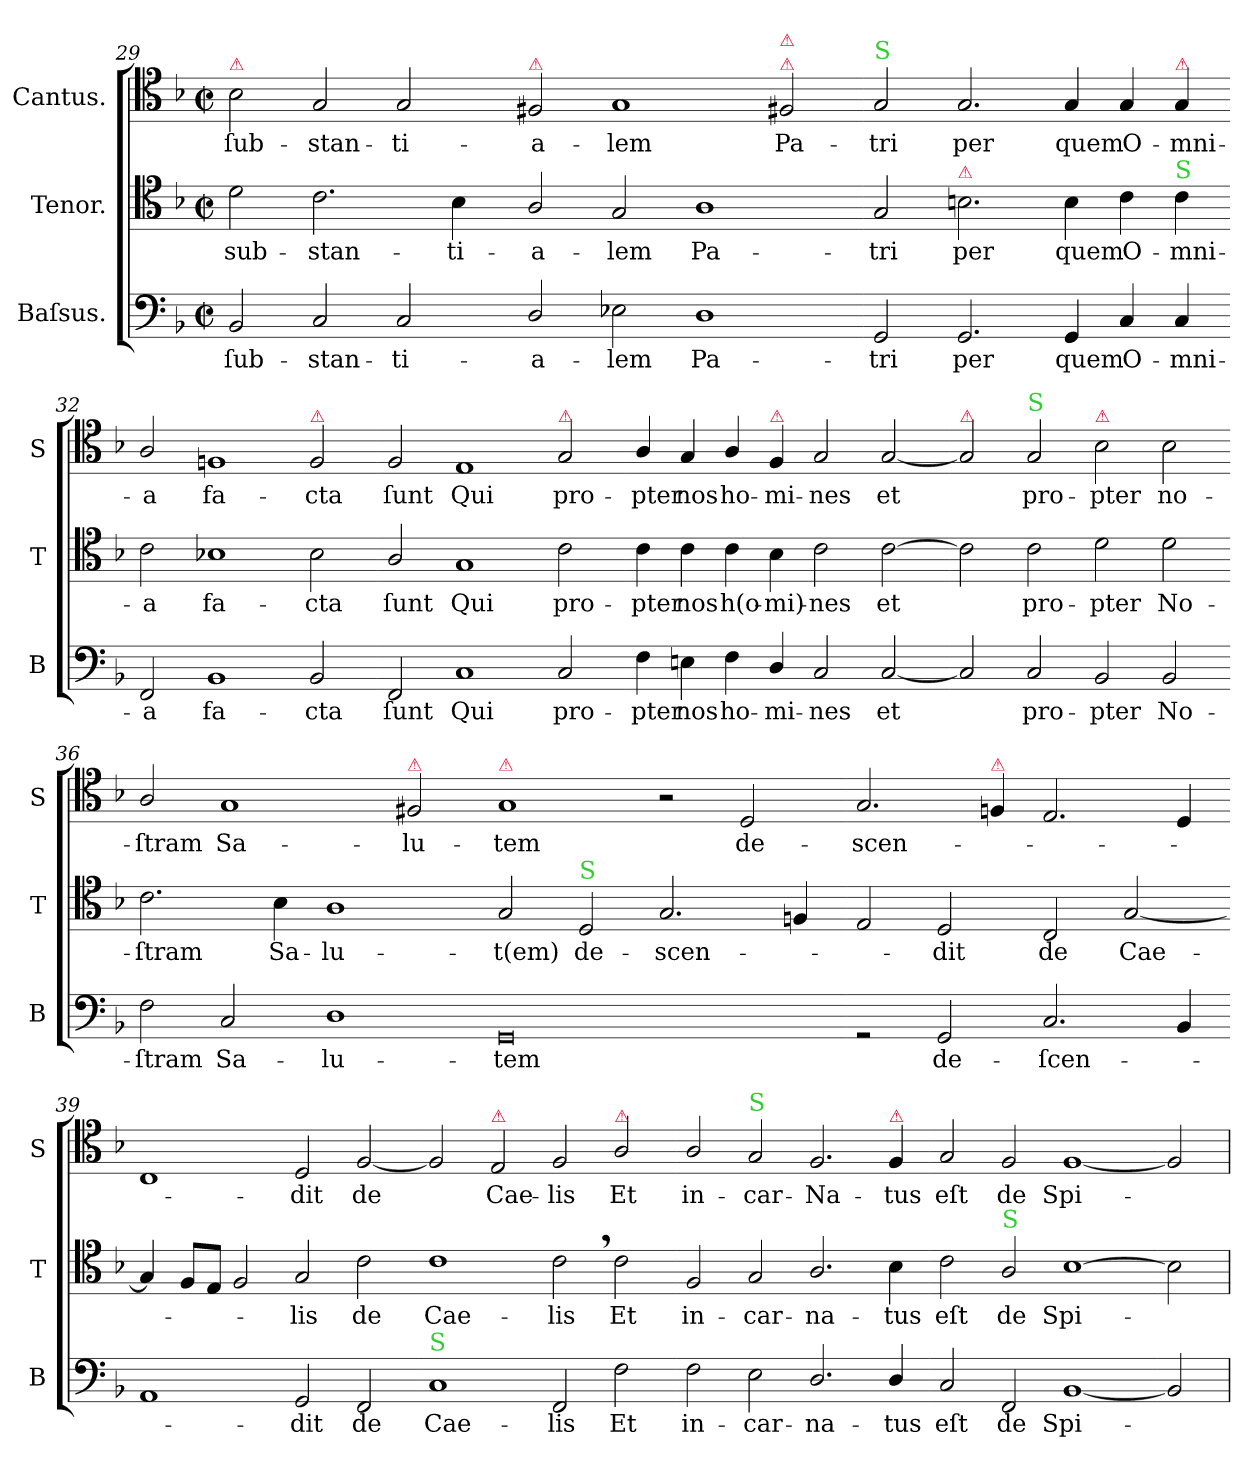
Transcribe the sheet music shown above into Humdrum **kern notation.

**kern	**text	**kern	**text	**kern	**text
*part3	*part3	*part2	*part2	*part1	*part1
*staff3	*staff3	*staff2	*staff2	*staff1	*staff1
*I"Baſsus.	*	*I"Tenor.	*	*I"Cantus.	*
*I'B	*	*I'T	*	*I'S	*
*clefF4	*	*clefC4	*	*clefC4	*
*k[b-]	*	*k[b-]	*	*k[b-]	*
*F:	*	*F:	*	*F:	*
*M2/1	*	*M2/1	*	*M2/1	*
*met(c|)	*	*met(c|)	*	*met(c|)	*
=29	=29	=29	=29	=29	=29
!	!	!	!	!LO:TX:a:color=crimson:t=⚠	!
2BB-/	-ſub-	2d\	-sub-	2B-\	-ſub-
2C/	-stan-	2.c\	-stan-	2G/	-stan-
2C/	-ti-	.	.	2G/	-ti-
.	.	4B-\	-ti-	.	.
=30-	=30-	=30-	=30-	=30-	=30-
!	!	!	!	!LO:TX:a:color=crimson:t=⚠	!
2D/	-a-	2A/	-a-	2F#X/	-a-
2E-X\	-lem	2G/	-lem	1G/	-lem
1D\	Pa-	1A\	Pa-	.	.
!	!	!	!	!LO:TX:a:color=crimson:t=⚠	!
!	!	!	!	!LO:TX:a:color=crimson:t=⚠	!
.	.	.	.	2F#X/	Pa-
=31-	=31-	=31-	=31-	=31-	=31-
!	!	!	!	!LO:TX:a:color=limegreen:t=S	!
2GG/	-tri	2G/	-tri	2G/	-tri
!	!	!LO:TX:a:color=crimson:t=⚠	!	!	!
2.GG/	per	2.Bn\	per	2.G/	per
4GG/	quem	4B\	quem	4G/	quem
4C/	O-	4c\	O-	4G/	O-
!	!	!	!	!LO:TX:a:color=crimson:t=⚠	!
!	!	!LO:TX:a:color=limegreen:t=S	!	!	!
4C/	-mni-	4c\	-mni-	4G/	-mni-
=32-	=32-	=32-	=32-	=32-	=32-
2FF/	-a	2c\	-a	2A/	-a
1BB-/	fa-	1B-X\	fa-	1Fn/	fa-
!	!	!	!	!LO:TX:a:color=crimson:t=⚠	!
2BB-/	-cta	2B-\	-cta	2F/	-cta
=33-	=33-	=33-	=33-	=33-	=33-
2FF/	ſunt	2A/	ſunt	2F/	ſunt
1C/	Qui	1G/	Qui	1E/	Qui
!	!	!	!	!LO:TX:a:color=crimson:t=⚠	!
2C/	pro-	2c\	pro-	2G/	pro-
=34-	=34-	=34-	=34-	=34-	=34-
4F\	-pter	4c\	-pter	4A/	-pter
4En\	nos	4c\	nos	4G/	nos
4F\	ho-	4c\	h(o-	4A/	ho-
!	!	!	!	!LO:TX:a:color=crimson:t=⚠	!
4D/	-mi-	4B-\	-mi)-	4F/	-mi-
2C/	-nes	2c\	-nes	2G/	-nes
[2C/	et	[2c\	et	[2G/	et
=35-	=35-	=35-	=35-	=35-	=35-
!	!	!	!	!LO:TX:a:color=crimson:t=⚠	!
2C/]	.	2c\]	.	2G/]	.
!	!	!	!	!LO:TX:a:color=limegreen:t=S	!
2C/	pro-	2c\	pro-	2G/	pro-
!	!	!	!	!LO:TX:a:color=crimson:t=⚠	!
2BB-/	-pter	2d\	-pter	2B-\	-pter
2BB-/	No-	2d\	No-	2B-\	no-
=36-	=36-	=36-	=36-	=36-	=36-
2F\	-ſtram	2.c\	-ſtram	2A/	-ſtram
2C/	Sa-	.	.	1G/	Sa-
.	.	4B-\	Sa-	.	.
1D\	-lu-	1A\	-lu-	.	.
!	!	!	!	!LO:TX:a:color=crimson:t=⚠	!
.	.	.	.	2F#X/	-lu-
=37-	=37-	=37-	=37-	=37-	=37-
!	!	!	!	!LO:TX:a:color=crimson:t=⚠	!
0GG/	-tem	2G/	-t(em)	1G/	-tem
!	!	!LO:TX:a:color=limegreen:t=S	!	!	!
.	.	2D/	de-	.	.
.	.	2.G/	-scen-	2r	.
.	.	.	.	2D/	de-
.	.	4Fn/	.	.	.
=38-	=38-	=38-	=38-	=38-	=38-
2rGG	.	2E/	.	2.G/	-scen-
2GG/	de-	2D/	-dit	.	.
!	!	!	!	!LO:TX:a:color=crimson:t=⚠	!
.	.	.	.	4Fn/	.
2.C/	-ſcen-	2C/	de	2.E/	.
.	.	[2G/	Cae-	.	.
4BB-/	.	.	.	4D/	.
=39-	=39-	=39-	=39-	=39-	=39-
1AA/	.	4G/]	.	1C/	.
.	.	8F/L	.	.	.
.	.	8E/J	.	.	.
.	.	2F/	.	.	.
2GG/	-dit	2G/	-lis	2D/	-dit
2FF/	de	2c\	de	[2F/	de
=40-	=40-	=40-	=40-	=40-	=40-
!LO:TX:a:color=limegreen:t=S	!	!	!	!	!
1C/	Cae-	1c\	Cae-	2F/]	.
!	!	!	!	!LO:TX:a:color=crimson:t=⚠	!
.	.	.	.	2E/	Cae-
2FF/	-lis	2c,<\	-lis	2F/	-lis
!	!	!	!	!LO:TX:a:color=crimson:t=⚠	!
2F\	Et	2c\	Et	2A/	Et
=41-	=41-	=41-	=41-	=41-	=41-
2F\	in-	2F/	in-	2A/	in-
!	!	!	!	!LO:TX:a:color=limegreen:t=S	!
2E\	-car-	2G/	-car-	2G/	-car-
2.D/	-na-	2.A/	-na-	2.F/	-Na-
!	!	!	!	!LO:TX:a:color=crimson:t=⚠	!
4D/	-tus	4B-\	-tus	4F/	-tus
=42-	=42-	=42-	=42-	=42-	=42-
2C/	eſt	2c\	eſt	2G/	eſt
!	!	!LO:TX:a:color=limegreen:t=S	!	!	!
2FF/	de	2A/	de	2F/	de
[1BB-/	Spi-	[1B-\	Spi-	[1F/	Spi-
=43-	=43-	=43-	=43-	=43-	=43-
2BB-/]	.	2B-\]	.	2F/]	.
=	=	=	=	=	=
*-	*-	*-	*-	*-	*-
